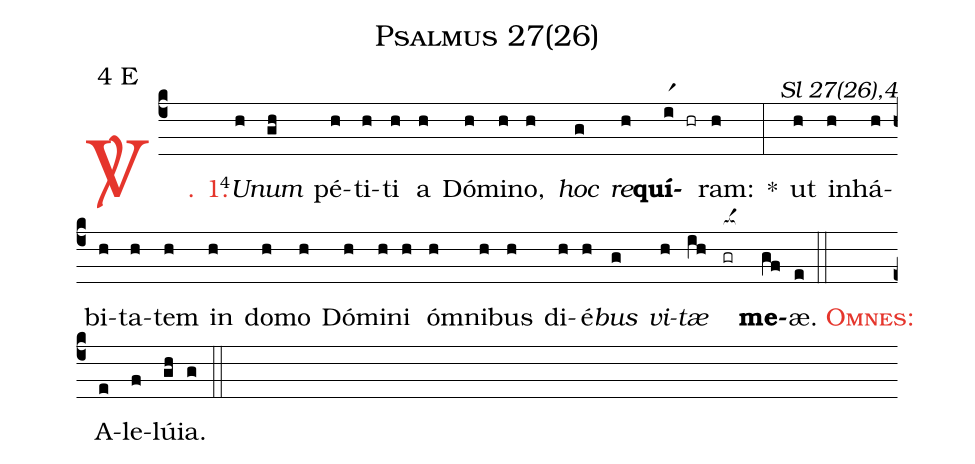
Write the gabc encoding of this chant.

name: Psalmus 27(26);
mode: 4;
mode-differentia: E;
commentary: Sl 27(26),4;
%%
(c4)

<c><sp>V/</sp>. 1.</c>() <v>\VSup{4}</v><i>U</i>(h)<i>num</i>(gh) pé(h)ti(h)ti(h) a(h) Dó(h)mi(h)no,(h) <i>hoc</i>(g) <i>re</i>(h)<b>quí</b>(ir1 hr)ram:(h) *(:) ut(h) in(h)há(h)bi(h)ta(h)tem(h) in(h) do(h)mo(h) Dó(h)mi(h)ni(h) óm(h)ni(h)bus(h) di(h)é(h)<i>bus</i>(g) <i>vi</i>(h)<i>tæ</i>(ih) <nlba>(gr[ocba:1{])<b>me</b></nlba>(gf[ocba:0}])æ.(e)

(::)

<nlba><c><sc>Omnes</sc>:</c>() A</nlba>(e)le(f)lú(gh)ia.(g)

(::)
